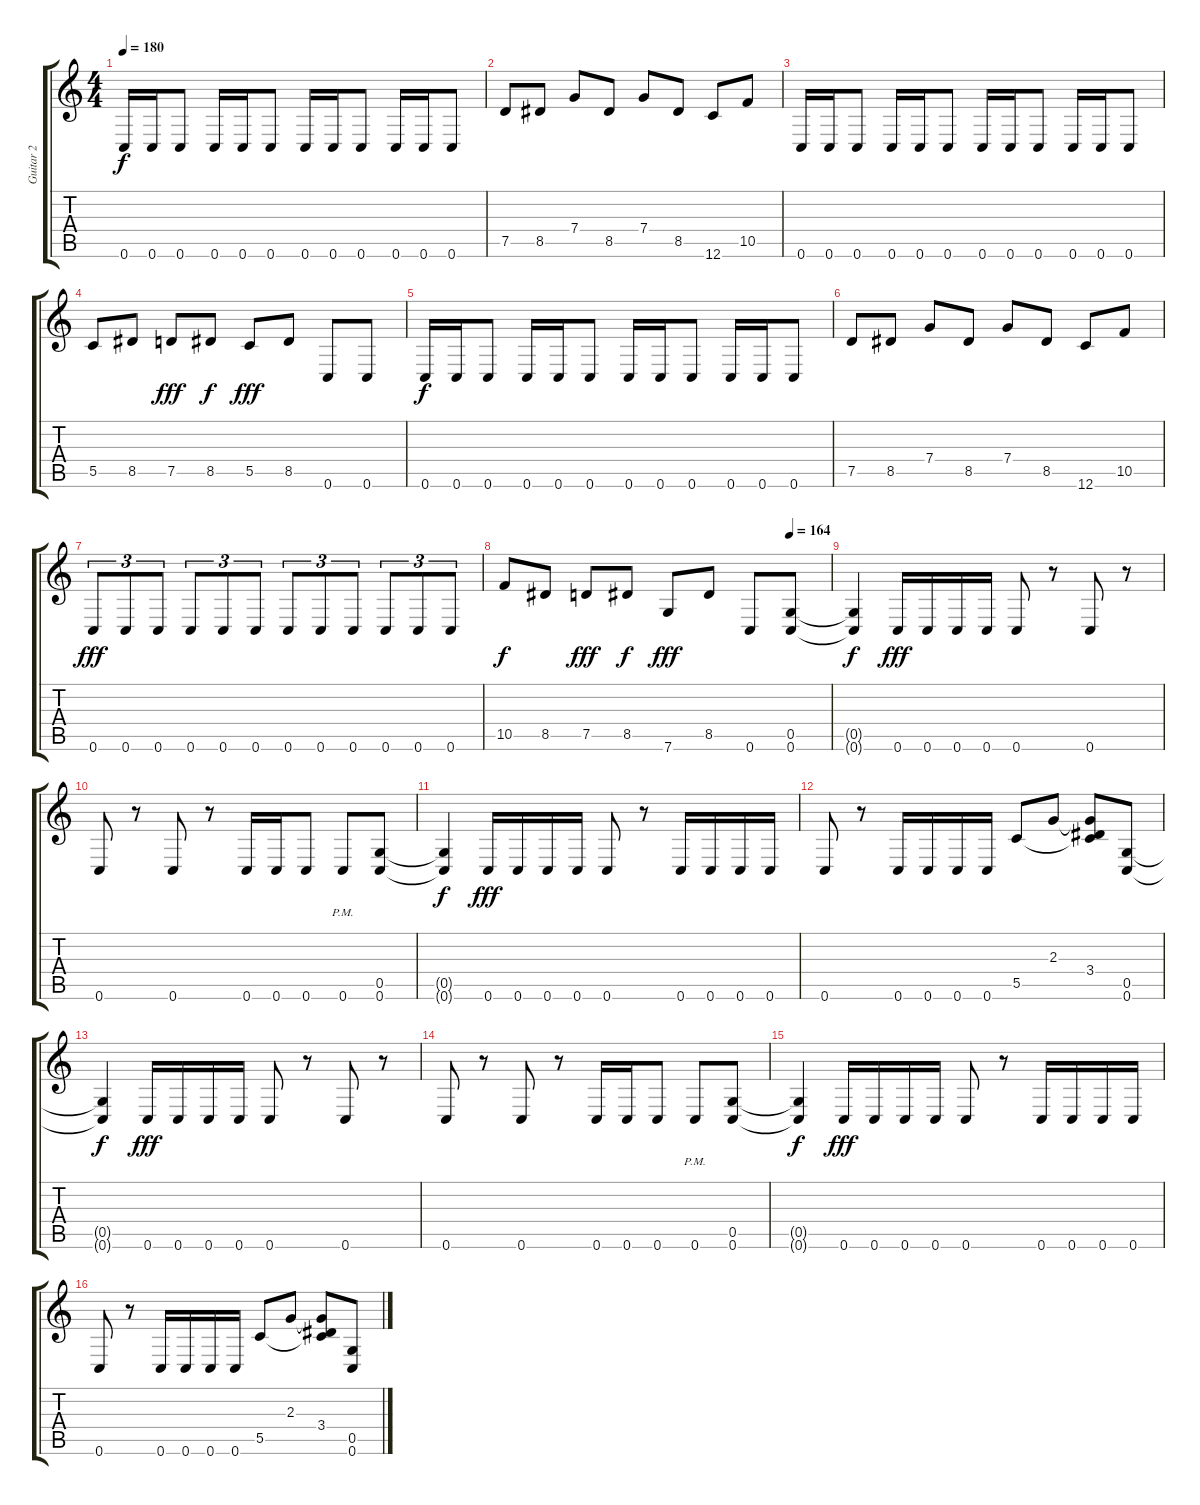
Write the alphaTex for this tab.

\track ("Guitar 2" "Guitar 2") {instrument distortionguitar}
\staff {score tabs}
\tuning (D4 A3 F3 C3 G2 C2) {hide}
\ts (4 4)
\tempo 180
\clef g2
\ks c
0.6.16{dy f} 0.6.16 0.6.8 0.6.16 0.6.16 0.6.8 0.6.16 0.6.16 0.6.8 0.6.16 0.6.16 0.6.8 |
7.5.8 8.5.8 7.4.8 8.5.8 7.4.8 8.5.8 12.6.8 10.5.8 |
0.6.16 0.6.16 0.6.8 0.6.16 0.6.16 0.6.8 0.6.16 0.6.16 0.6.8 0.6.16 0.6.16 0.6.8 |
5.5.8 8.5.8 7.5.8{dy fff} 8.5.8{dy f} 5.5.8{dy fff} 8.5.8 0.6.8 0.6.8 |
0.6.16{dy f} 0.6.16 0.6.8 0.6.16 0.6.16 0.6.8 0.6.16 0.6.16 0.6.8 0.6.16 0.6.16 0.6.8 |
7.5.8 8.5.8 7.4.8 8.5.8 7.4.8 8.5.8 12.6.8 10.5.8 |
0.6.8{tu (3 2) dy fff} 0.6.8{tu (3 2)} 0.6.8{tu (3 2)} 0.6.8{tu (3 2)} 0.6.8{tu (3 2)} 0.6.8{tu (3 2)} 0.6.8{tu (3 2)} 0.6.8{tu (3 2)} 0.6.8{tu (3 2)} 0.6.8{tu (3 2)} 0.6.8{tu (3 2)} 0.6.8{tu (3 2)} |
\tempo (164 0.875)
10.5.8{dy f} 8.5.8 7.5.8{dy fff} 8.5.8{dy f} 7.6.8{dy fff} 8.5.8 0.6.8 (0.5 0.6).8 |
(0.5{t} 0.6{t}).4{dy f} 0.6.16{dy fff} 0.6.16 0.6.16 0.6.16 0.6.8 r.8 0.6.8 r.8 |
0.6.8 r.8 0.6.8 r.8 0.6.16 0.6.16 0.6.8 0.6{pm}.8 (0.5 0.6).8 |
(0.5{t} 0.6{t}).4{dy f} 0.6.16{dy fff} 0.6.16 0.6.16 0.6.16 0.6.8 r.8 0.6.16 0.6.16 0.6.16 0.6.16 |
0.6.8 r.8 0.6.16 0.6.16 0.6.16 0.6.16 5.5.8 2.3.8 (2.3{t} 3.4 5.5{t}).8 (0.5 0.6).8 |
(0.5{t} 0.6{t}).4{dy f} 0.6.16{dy fff} 0.6.16 0.6.16 0.6.16 0.6.8 r.8 0.6.8 r.8 |
0.6.8 r.8 0.6.8 r.8 0.6.16 0.6.16 0.6.8 0.6{pm}.8 (0.5 0.6).8 |
(0.5{t} 0.6{t}).4{dy f} 0.6.16{dy fff} 0.6.16 0.6.16 0.6.16 0.6.8 r.8 0.6.16 0.6.16 0.6.16 0.6.16 |
0.6.8 r.8 0.6.16 0.6.16 0.6.16 0.6.16 5.5.8 2.3.8 (2.3{t} 3.4 5.5{t}).8 (0.5 0.6).8
